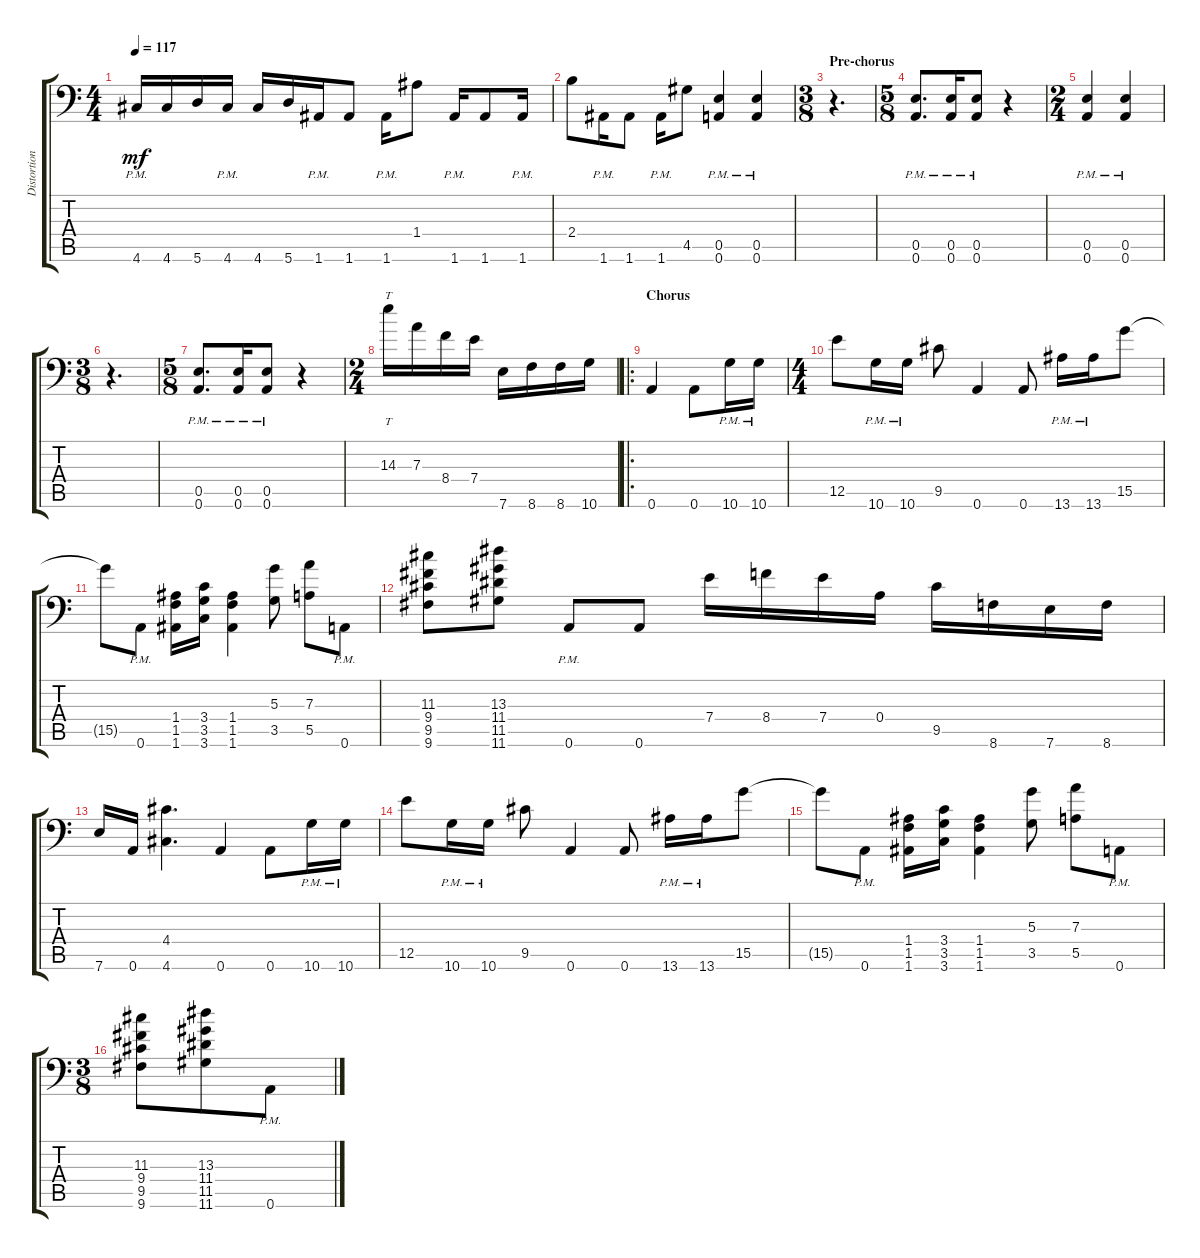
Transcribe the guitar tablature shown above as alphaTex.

\track ("Distortion Guitar" "Distortion") {instrument distortionguitar}
\staff {score tabs}
\tuning (B3 Gb3 D3 A2 E2 A1) {hide}
\ts (4 4)
\tempo 117
\clef f4
\ks c
4.6{pm}.16{dy mf} 4.6.16 5.6.16 4.6{pm}.16 4.6.16 5.6.16 1.6{pm}.16 1.6.8 1.6{pm}.16 1.4.8 1.6{pm}.16 1.6.8 1.6{pm}.16 |
2.4.8 1.6{pm}.16 1.6.8 1.6{pm}.16 4.5.8 (0.5{pm} 0.6{pm}).4 (0.5{pm} 0.6{pm}).4 |
\ts (3 8)
\section ("" "Pre-chorus")
r.4{d} |
\ts (5 8)
(0.5{pm} 0.6{pm}).8{d} (0.5{pm} 0.6{pm}).16 (0.5{pm} 0.6{pm}).8 r.4 |
\ts (2 4)
(0.5{pm} 0.6{pm}).4 (0.5{pm} 0.6{pm}).4 |
\ts (3 8)
r.4{d} |
\ts (5 8)
(0.5{pm} 0.6{pm}).8{d} (0.5{pm} 0.6{pm}).16 (0.5{pm} 0.6{pm}).8 r.4 |
\ts (2 4)
14.3.16{tt} 7.3.16 8.4.16 7.4.16 7.6.16 8.6.16 8.6.16 10.6.16 |
\ro
\section ("" "Chorus")
0.6.4 0.6.8 10.6{pm}.16 10.6{pm}.16 |
\ts (4 4)
12.5.8 10.6{pm}.16 10.6{pm}.16 9.5.8 0.6.4 0.6.8 13.6{pm}.16 13.6{pm}.16 15.5.8 |
15.5{t}.8 0.6{pm}.8 (1.4 1.5 1.6).16 (3.4 3.5 3.6).16 (1.4 1.5 1.6).4 (5.3 3.5).8 (7.3 5.5).8 0.6{pm}.8 |
(11.3 9.4 9.5 9.6).8 (13.3 11.4 11.5 11.6).8 0.6{pm}.8 0.6.8 7.4.16 8.4.16 7.4.16 0.4.16 9.5.16 8.6.16 7.6.16 8.6.16 |
7.6.16 0.6.16 (4.4 4.6).4{d} 0.6.4 0.6.8 10.6{pm}.16 10.6{pm}.16 |
12.5.8 10.6{pm}.16 10.6{pm}.16 9.5.8 0.6.4 0.6.8 13.6{pm}.16 13.6{pm}.16 15.5.8 |
15.5{t}.8 0.6{pm}.8 (1.4 1.5 1.6).16 (3.4 3.5 3.6).16 (1.4 1.5 1.6).4 (5.3 3.5).8 (7.3 5.5).8 0.6{pm}.8 |
\ts (3 8)
(11.3 9.4 9.5 9.6).8 (13.3 11.4 11.5 11.6).8 0.6{pm}.8
